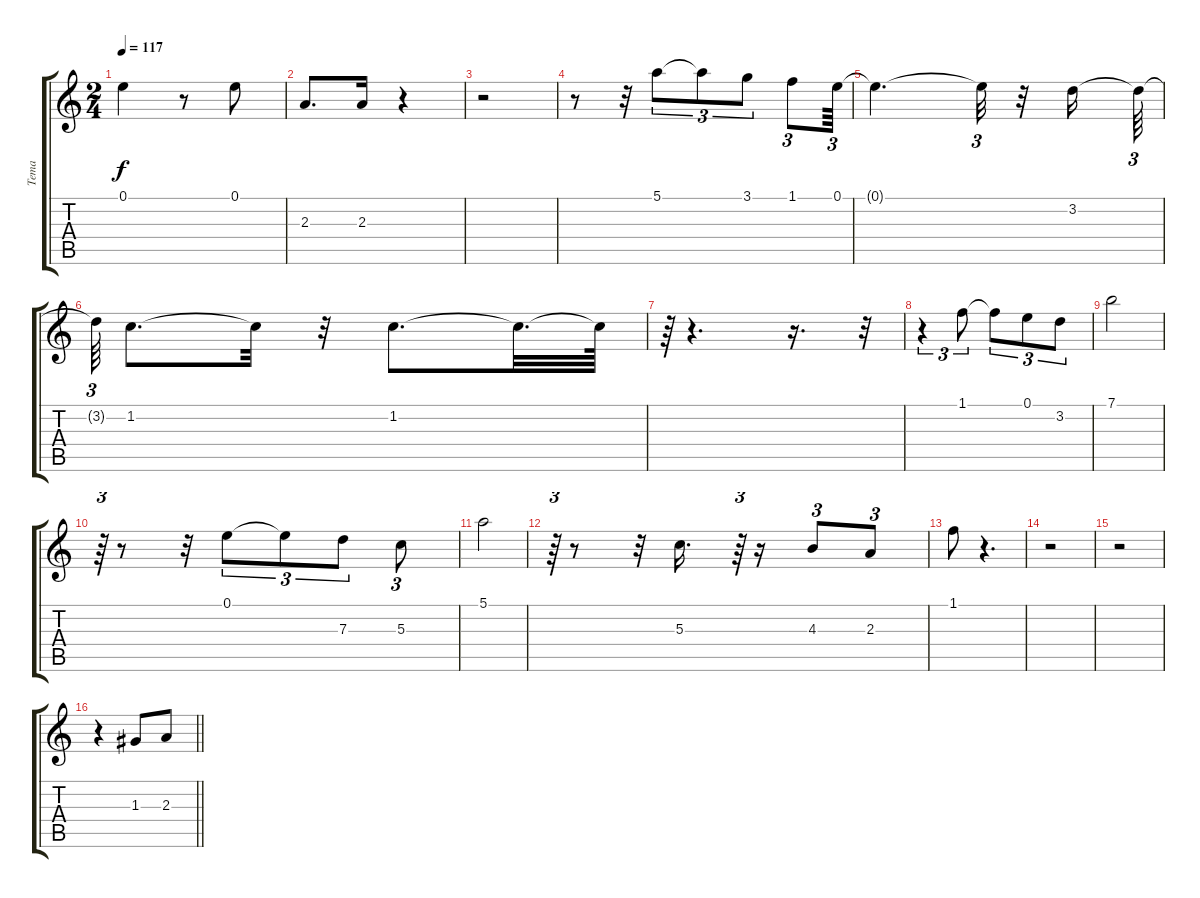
\track ("Tema" "Tema") {instrument electricguitarjazz}
\staff {score tabs}
\tuning (E4 B3 G3 D3 A2 E2) {hide}
\ts (2 4)
\tempo 117
\clef g2
\ks c
0.1.4{dy f} r.8 0.1.8 |
2.3.8{d} 2.3.16 r.4 |
r.2 |
r.8 r.32 5.1.8{tu (3 2)} 5.1{t}.8{tu (3 2)} 3.1.8{tu (3 2)} 1.1.8{tu (3 2)} 0.1.64{tu (3 2)} |
0.1{t}.4{d} 0.1{t}.32{tu (3 2)} r.32 3.2.16 3.2{t}.64{tu (3 2)} |
3.2{t}.64{tu (3 2)} 1.2.8{d} 1.2{t}.32 r.32 1.2.8{d} 1.2{t}.32{d} 1.2{t}.64 |
r.64{tu (3 2)} r.4{d} r.16{d} r.32{tu (3 2)} |
r.4{tu (3 2)} 1.1.8{tu (3 2)} 1.1{t}.8{tu (3 2)} 0.1.8{tu (3 2)} 3.2.8{tu (3 2)} |
7.1.2 |
r.64{tu (3 2)} r.8 r.32 0.1.8{tu (3 2)} 0.1{t}.8{tu (3 2)} 7.3.8{tu (3 2)} 5.3.8{tu (3 2)} |
5.1.2 |
r.64{tu (3 2)} r.8 r.32 5.3.16{d} r.64{tu (3 2)} r.16 4.3.8{tu (3 2)} 2.3.8{tu (3 2)} |
1.1.8 r.4{d} |
r.2 |
r.2 |
\barLineRight lightlight
r.4 1.3.8 2.3.8
